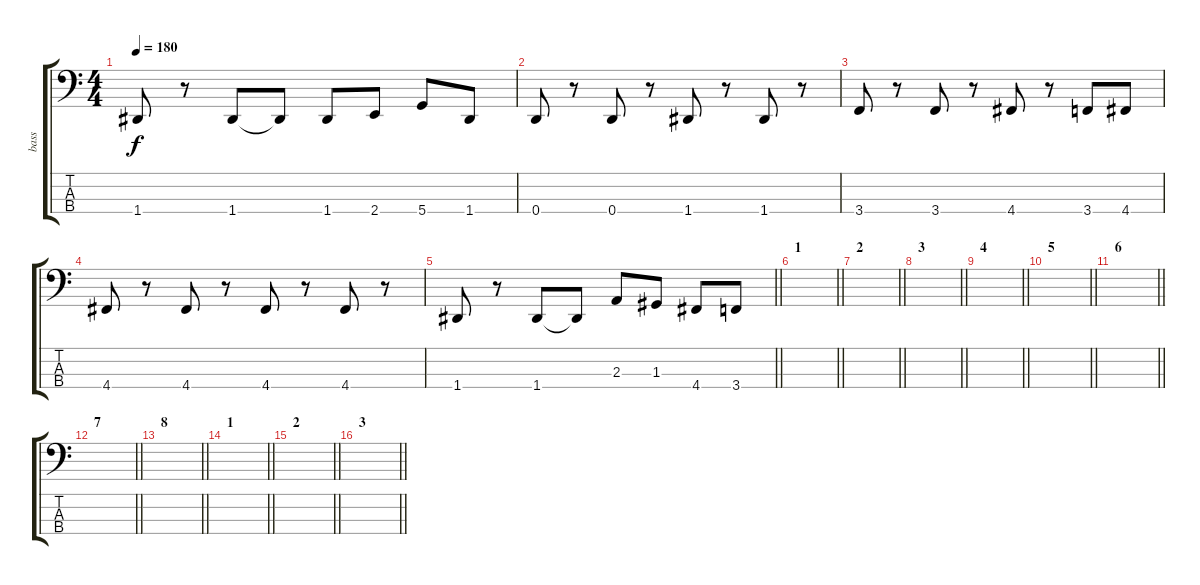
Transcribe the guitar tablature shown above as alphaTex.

\track ("bass" "bass") {instrument electricbassfinger}
\staff {score tabs}
\tuning (F2 C2 G1 D1) {hide}
\ts (4 4)
\tempo 180
\clef f4
\ks c
1.4.8{dy f} r.8 1.4.8 1.4{t}.8 1.4.8 2.4.8 5.4.8 1.4.8 |
0.4.8 r.8 0.4.8 r.8 1.4.8 r.8 1.4.8 r.8 |
3.4.8 r.8 3.4.8 r.8 4.4.8 r.8 3.4.8 4.4.8 |
4.4.8 r.8 4.4.8 r.8 4.4.8 r.8 4.4.8 r.8 |
\barLineRight lightlight
1.4.8 r.8 1.4.8 1.4{t}.8 2.3.8 1.3.8 4.4.8 3.4.8 |
\section ("" "1")
\barLineRight lightlight
|
\section ("" "2")
\barLineRight lightlight
|
\section ("" "3")
\barLineRight lightlight
|
\section ("" "4")
\barLineRight lightlight
|
\section ("" "5")
\barLineRight lightlight
|
\section ("" "6")
\barLineRight lightlight
|
\section ("" "7")
\barLineRight lightlight
|
\section ("" "8")
\barLineRight lightlight
|
\section ("" "1")
\barLineRight lightlight
|
\section ("" "2")
\barLineRight lightlight
|
\section ("" "3")
\barLineRight lightlight
